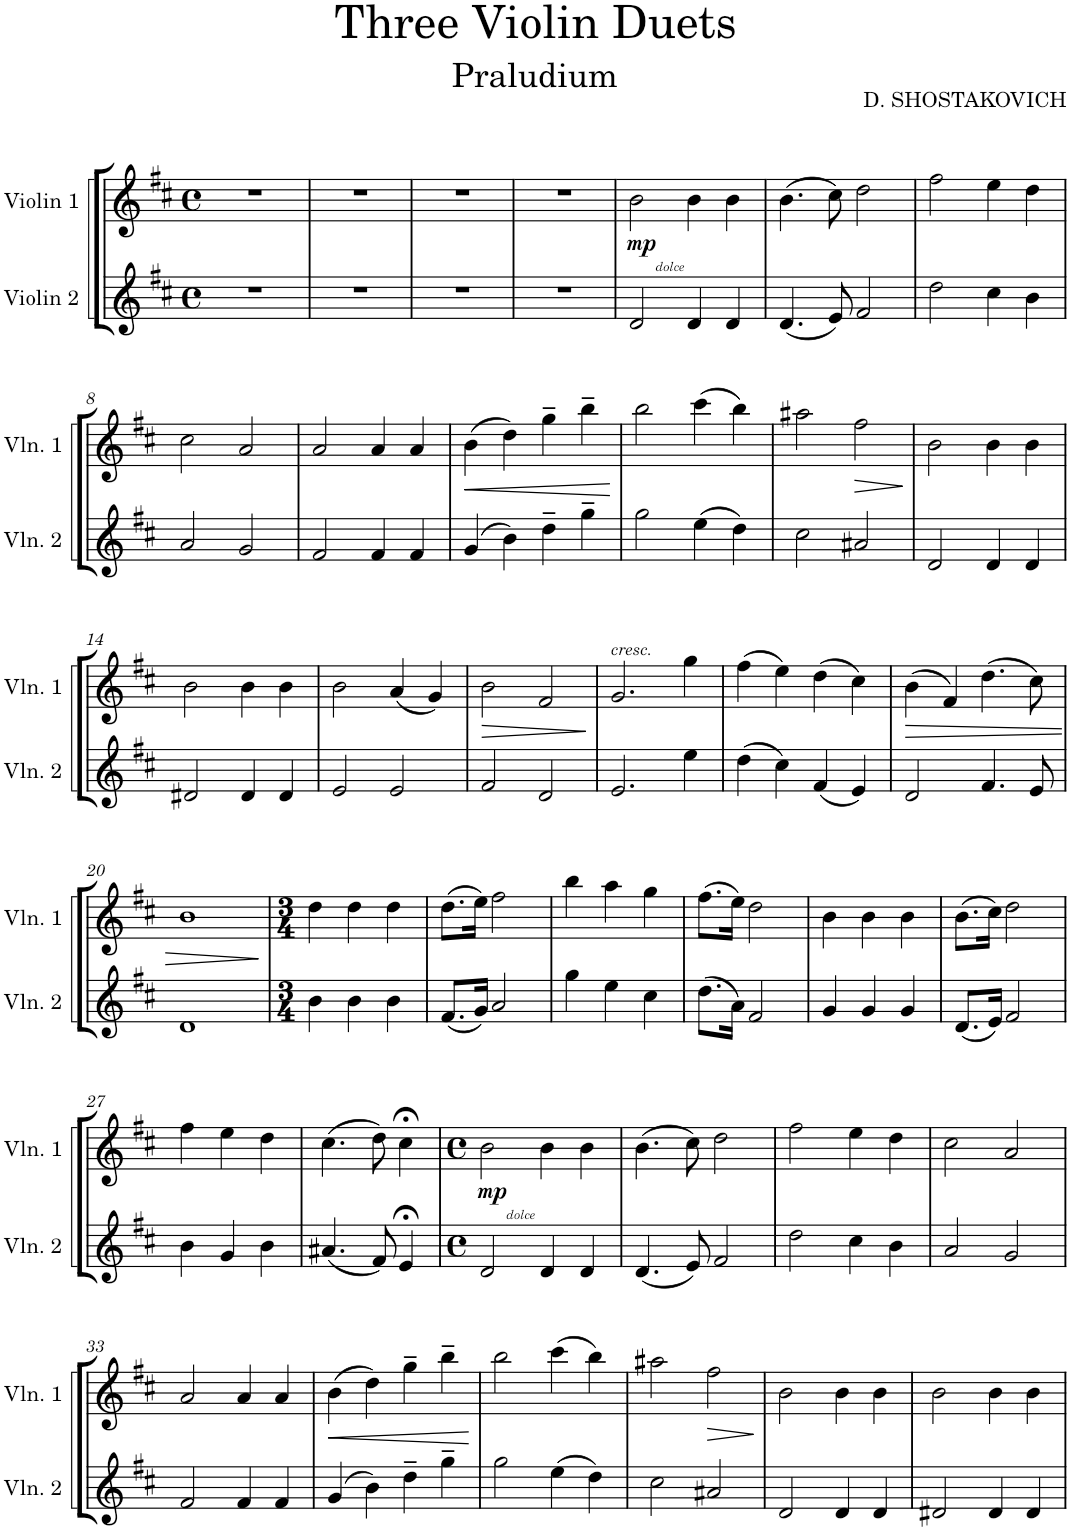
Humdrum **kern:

**kern	**kern	**dynam
*part2	*part1	*part1
*staff2	*staff1	*staff1
*I"Violin 2	*I"Violin 1	*
*I'Vln. 2	*I'Vln. 1	*
*clefG2	*clefG2	*
*k[f#c#]	*k[f#c#]	*
*M4/4	*M4/4	*
*met(c)	*met(c)	*
=1	=1	=1
1r	1r	.
=2	=2	=2
1r	1r	.
=3	=3	=3
1r	1r	.
=4	=4	=4
1r	1r	.
=5	=5	=5
!	!LO:TX:b:i:t=dolce	!
!	!	!LO:DY:b
2d/	2b\	mp
4d/	4b\	.
4d/	4b\	.
=6	=6	=6
(4.d/	(4.b\	.
8e/)	8cc#\)	.
2f#/	2dd\	.
=7	=7	=7
2dd\	2ff#\	.
4cc#\	4ee\	.
4b\	4dd\	.
!!LO:LB:g=z
=8	=8	=8
2a/	2cc#\	.
2g/	2a/	.
=9	=9	=9
2f#/	2a/	.
4f#/	4a/	.
4f#/	4a/	.
=10	=10	=10
!	!	!LO:HP:b
(4g/	(4b\	<
4b\)	4dd\)	.
4dd~\	4gg~\	.
4gg~\	4bb~\	.
.	.	[
=11	=11	=11
2gg\	2bb\	.
(4ee\	(4ccc#\	.
4dd\)	4bb\)	.
=12	=12	=12
2cc#\	2aa#X\	.
!	!	!LO:HP:b
2a#X/	2ff#\	>
.	.	]
=13	=13	=13
2d/	2b\	.
4d/	4b\	.
4d/	4b\	.
!!LO:LB:g=z
=14	=14	=14
2d#X/	2b\	.
4d#/	4b\	.
4d#/	4b\	.
=15	=15	=15
2e/	2b\	.
2e/	(4a/	.
.	4g/)	.
=16	=16	=16
!	!	!LO:HP:b
2f#/	2b\	>
2d/	2f#/	.
.	.	]
=17	=17	=17
!	!LO:TX:a:i:t=cresc.	!
2.e/	2.g/	.
4ee\	4gg\	.
=18	=18	=18
(4dd\	(4ff#\	.
4cc#\)	4ee\)	.
(4f#/	(4dd\	.
4e/)	4cc#\)	.
=19	=19	=19
!	!	!LO:HP:b
2d/	(4b\	>
.	4f#/)	.
4.f#/	(4.dd\	.
8e/	8cc#\)	.
!!LO:LB:g=z
=20	=20	=20
1d	1b	.
.	.	]
=21	=21	=21
*M3/4	*M3/4	*
4b\	4dd\	.
4b\	4dd\	.
4b\	4dd\	.
=22	=22	=22
(8.f#/L	(8.dd\L	.
16g/Jk)	16ee\Jk)	.
2a/	2ff#\	.
=23	=23	=23
4gg\	4bb\	.
4ee\	4aa\	.
4cc#\	4gg\	.
=24	=24	=24
(8.dd\L	(8.ff#\L	.
16a\Jk)	16ee\Jk)	.
2f#/	2dd\	.
=25	=25	=25
4g/	4b\	.
4g/	4b\	.
4g/	4b\	.
=26	=26	=26
(8.d/L	(8.b\L	.
16e/Jk)	16cc#\Jk)	.
2f#/	2dd\	.
!!LO:LB:g=z
=27	=27	=27
4b\	4ff#\	.
4g/	4ee\	.
4b\	4dd\	.
=28	=28	=28
(4.a#X/	(4.cc#\	.
8f#/)	8dd\)	.
4e;</	4cc#;<\	.
=29	=29	=29
*M4/4	*M4/4	*
*met(c)	*met(c)	*
!	!LO:TX:b:i:t=dolce	!
!	!	!LO:DY:b
2d/	2b\	mp
4d/	4b\	.
4d/	4b\	.
=30	=30	=30
(4.d/	(4.b\	.
8e/)	8cc#\)	.
2f#/	2dd\	.
=31	=31	=31
2dd\	2ff#\	.
4cc#\	4ee\	.
4b\	4dd\	.
=32	=32	=32
2a/	2cc#\	.
2g/	2a/	.
!!LO:LB:g=z
=33	=33	=33
2f#/	2a/	.
4f#/	4a/	.
4f#/	4a/	.
=34	=34	=34
!	!	!LO:HP:b
(4g/	(4b\	<
4b\)	4dd\)	.
4dd~\	4gg~\	.
4gg~\	4bb~\	.
.	.	[
=35	=35	=35
2gg\	2bb\	.
(4ee\	(4ccc#\	.
4dd\)	4bb\)	.
=36	=36	=36
2cc#\	2aa#X\	.
!	!	!LO:HP:b
2a#X/	2ff#\	>
.	.	]
=37	=37	=37
2d/	2b\	.
4d/	4b\	.
4d/	4b\	.
=38	=38	=38
2d#X/	2b\	.
4d#/	4b\	.
4d#/	4b\	.
=	=	=
*-	*-	*-
